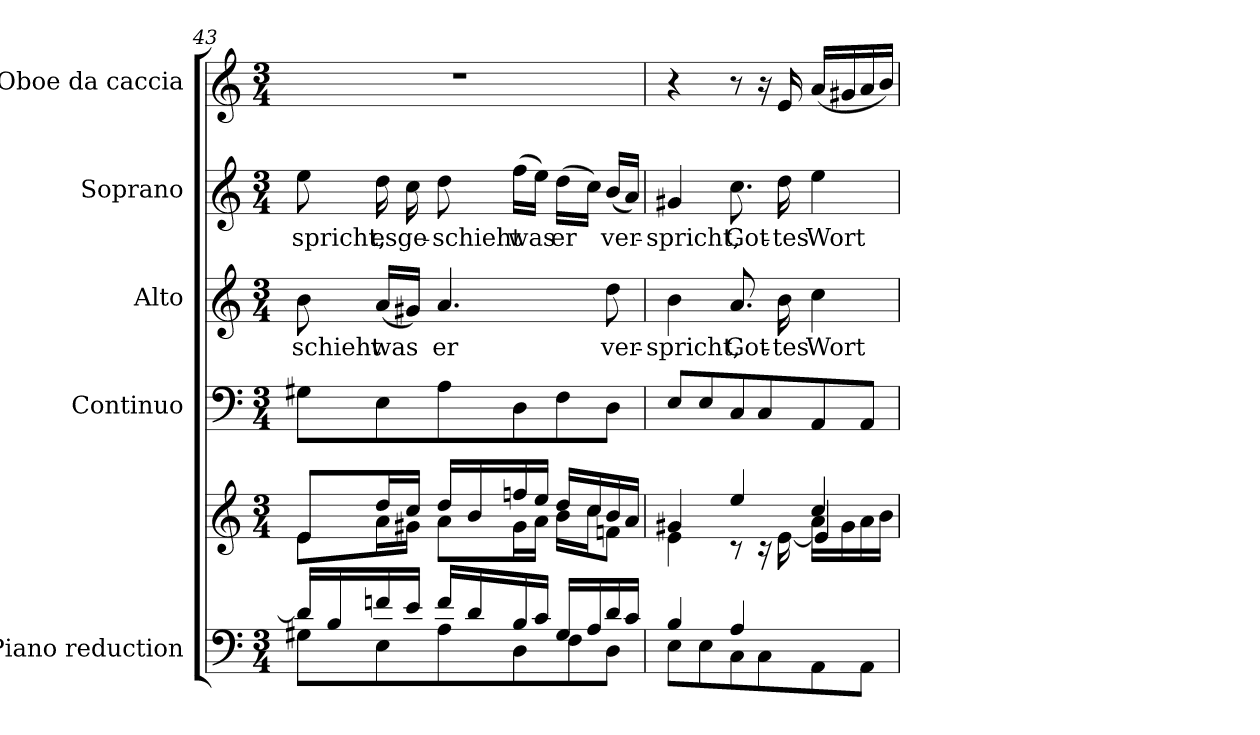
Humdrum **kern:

**kern	**kern	**kern	**kern	**text	**kern	**text	**kern
*part5	*part5	*part4	*part3	*part3	*part2	*part2	*part1
*staff6	*staff5	*staff4	*staff3	*staff3	*staff2	*staff2	*staff1
*I"Piano reduction	*	*I"Continuo	*I"Alto	*	*I"Soprano	*	*I"Oboe da caccia
*I'Pno	*	*	*	*	*	*	*I'Ob
*clefF4	*clefG2	*clefF4	*clefG2	*	*clefG2	*	*clefG2
*k[]	*k[]	*k[]	*k[]	*	*k[]	*	*k[]
*M3/4	*M3/4	*M3/4	*M3/4	*	*M3/4	*	*M3/4
=43	=43	=43	=43	=43	=43	=43	=43
*^	*^	*	*	*	*	*	*
!	!	!	!	!	!	!LO:LY:b	!	!LO:LY:b	!
16d/LL]	8G#X\L	8e/L	8e\L	8G#X\L	8b\	-schieht	8ee\	-spricht,	2.r
16B/	.	.	.	.	.	.	.	.	.
!	!	!	!	!	!	!LO:LY:b	!	!LO:LY:b	!
16fn/	8E\	16dd/L	16a\L	8E\	(16a/LL	was	16dd\	es	.
!	!	!	!	!	!	!	!	!LO:LY:b	!
16e/JJ	.	16cc/JJ	16g#X\JJ	.	16g#X/JJ)	.	16cc\	ge-	.
!	!	!	!	!	!	!LO:LY:b	!	!LO:LY:b	!
16f/LL	8A\	16dd/LL	8a\L	8A\	4.a/	er	8dd\	-schieht	.
16d/	.	16b/	.	.	.	.	.	.	.
!	!	!	!	!	!	!	!	!LO:LY:b	!
16B/	8D\	16ffn/	16g#\L	8D\	.	.	(16ff\LL	was	.
16c/JJ	.	16ee/JJ	16a\JJ	.	.	.	16ee\JJ)	.	.
!	!	!	!	!	!	!	!	!LO:LY:b	!
16G#/LL	8F\	16dd/LL	16b\LL	8F\	.	.	(16dd\LL	er	.
16A/	.	16cc/	16cc\J	.	.	.	16cc\JJ)	.	.
!	!	!	!	!	!	!LO:LY:b	!	!LO:LY:b	!
16d/	8D\J	16b/	8fn\J	8D\J	8dd\	ver-	(16b/LL	ver-	.
16c/JJ	.	16a/JJ	.	.	.	.	16a/JJ)	.	.
=44	=44	=44	=44	=44	=44	=44	=44	=44	=44
*	*	*	*^	*	*	*	*	*	*
!	!	!	!	!	!	!	!LO:LY:b	!	!LO:LY:b	!
4B/	8E\L	4g#X/	4e\	2ryy	8E/L	4b\	-spricht,	4g#X/	-spricht,	4r
.	8E\	.	.	.	8E/	.	.	.	.	.
!	!	!	!	!	!	!	!LO:LY:b	!	!LO:LY:b	!
4A/	8C\	4ee/	8r	.	8C/	8.a/	Got-	8.cc\	Got-	8r
.	8C\	.	16r	.	8C/	.	.	.	.	16r
!	!	!	!	!	!	!	!LO:LY:b	!	!LO:LY:b	!
.	.	.	[16e\	.	.	16b\	-tes	16dd\	-tes	16e/
!	!	!	!	!	!	!	!LO:LY:b	!	!LO:LY:b	!
4ryy	8AA\	4cc/	16a\LL	4e/]	8AA/	4cc\	Wort	4ee\	Wort	(16a/LL
.	.	.	16g#\	.	.	.	.	.	.	16g#X/
.	8AA\J	.	16a\	.	8AA/J	.	.	.	.	16a/
.	.	.	16b\JJ	.	.	.	.	.	.	16b/JJ)
*v	*v	*	*	*	*	*	*	*	*	*
*	*v	*v	*v	*	*	*	*	*	*
=	=	=	=	=	=	=	=
*-	*-	*-	*-	*-	*-	*-	*-
